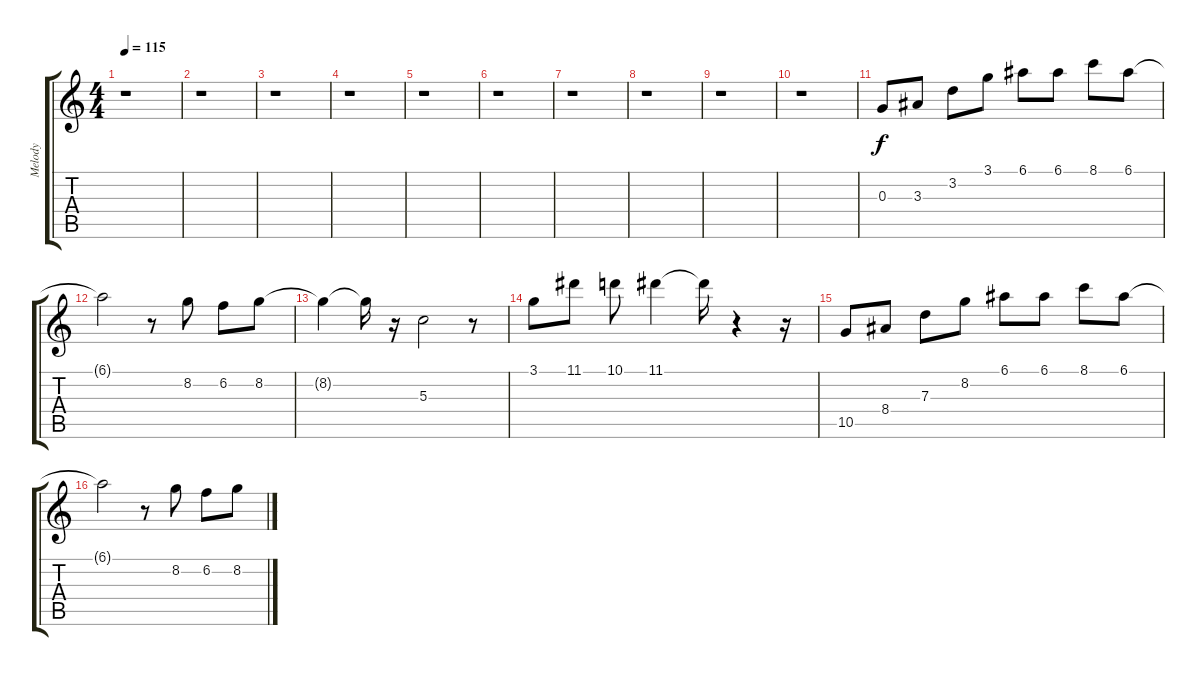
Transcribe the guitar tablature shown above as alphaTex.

\track ("Melody  " "Melody  ") {instrument electricguitarmuted}
\staff {score tabs}
\tuning (E4 B3 G3 D3 A2 E2) {hide}
\ts (4 4)
\tempo 115
\clef g2
\ks c
r.1{dy f} |
r.1 |
r.1 |
r.1 |
r.1 |
r.1 |
r.1 |
r.1 |
r.1 |
r.1 |
0.3.8 3.3.8 3.2.8 3.1.8 6.1.8 6.1.8 8.1.8 6.1.8 |
6.1{t}.2 r.8 8.2.8 6.2.8 8.2.8 |
8.2{t}.4 8.2{t}.16 r.16 5.3.2 r.8 |
3.1.8 11.1.8 10.1.8 11.1.4 11.1{t}.16 r.4 r.16 |
10.5.8 8.4.8 7.3.8 8.2.8 6.1.8 6.1.8 8.1.8 6.1.8 |
6.1{t}.2 r.8 8.2.8 6.2.8 8.2.8
